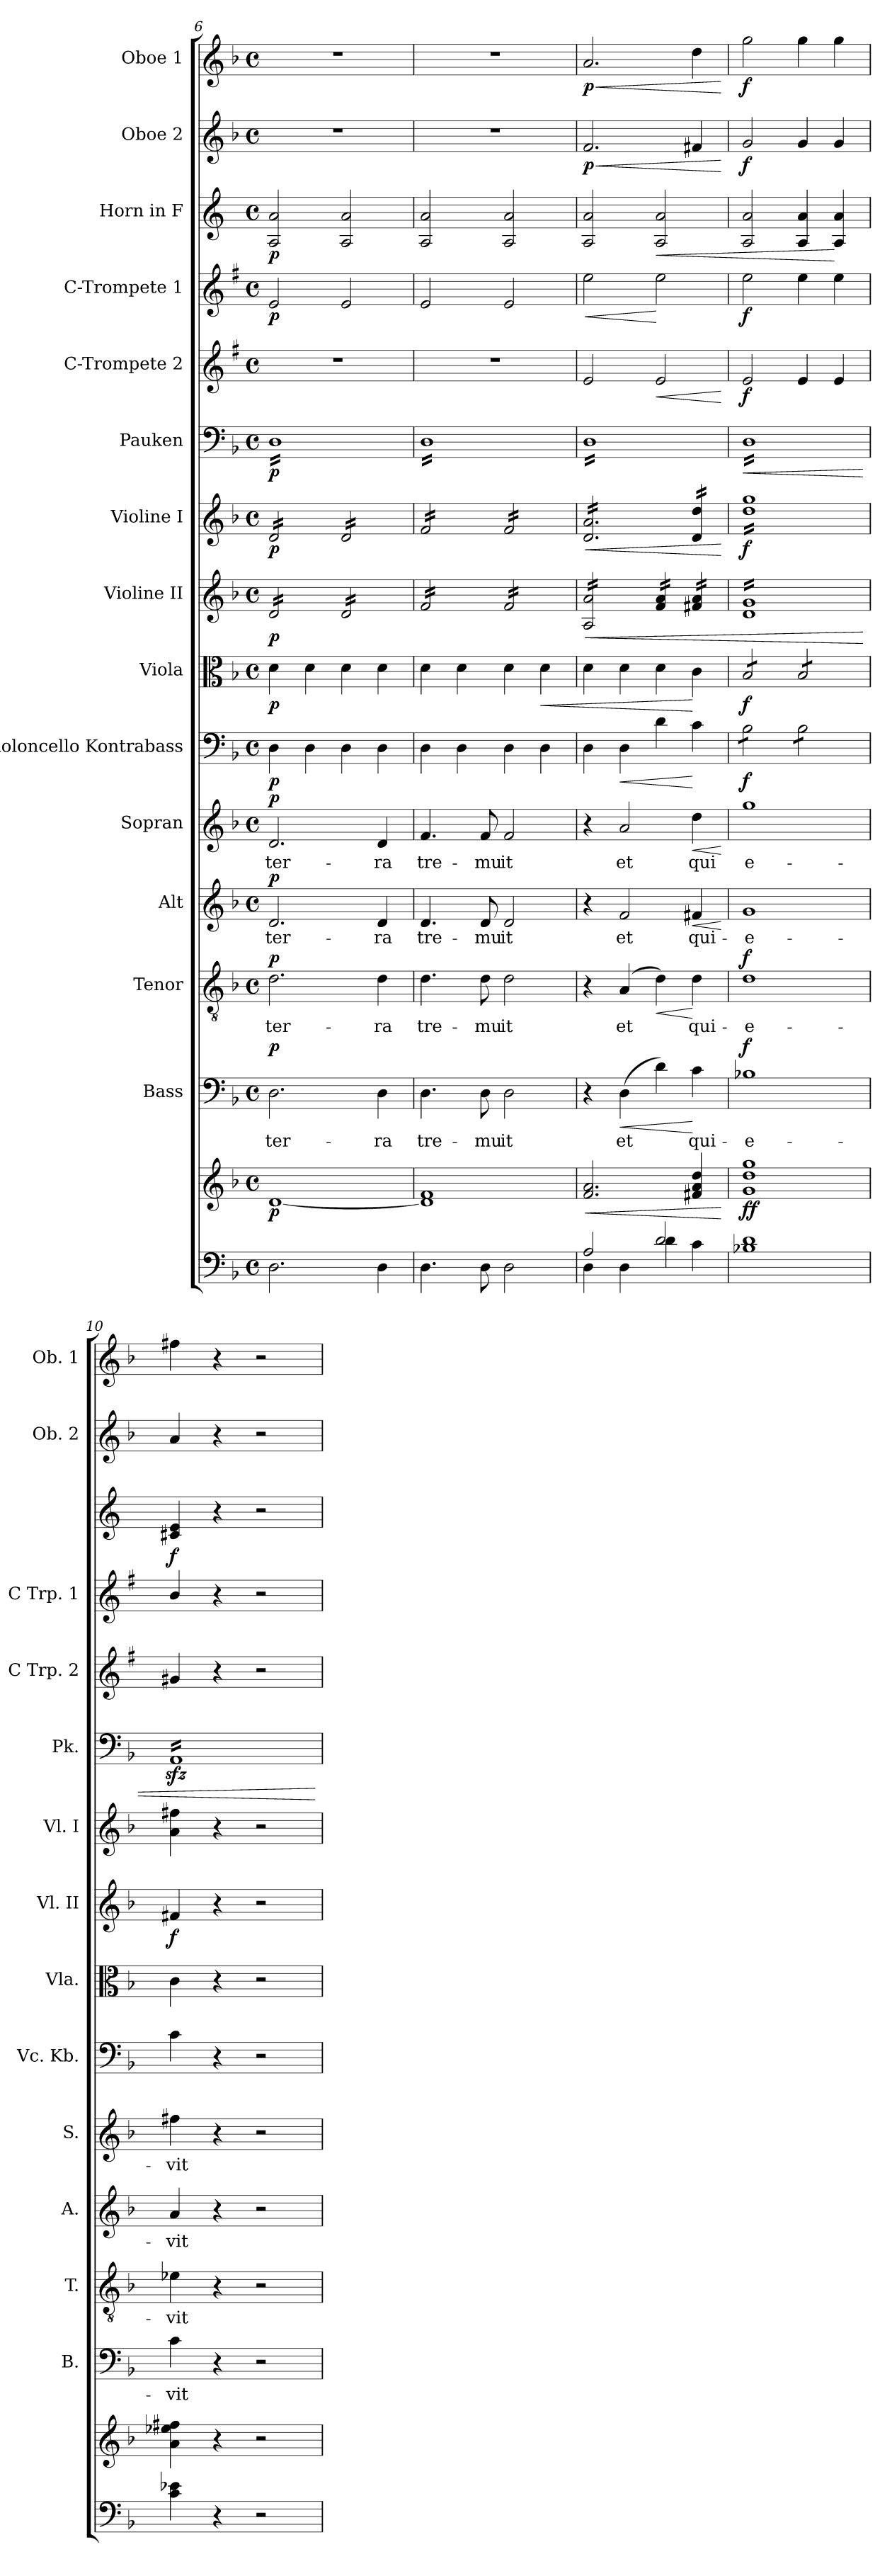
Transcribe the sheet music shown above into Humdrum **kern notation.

**kern	**kern	**dynam	**kern	**text	**dynam	**kern	**text	**dynam	**kern	**text	**dynam	**kern	**text	**dynam	**kern	**dynam	**kern	**dynam	**kern	**dynam	**kern	**dynam	**kern	**dynam	**kern	**dynam	**kern	**dynam	**kern	**dynam	**kern	**dynam	**kern	**dynam
*part15	*part15	*part15	*part14	*part14	*part14	*part13	*part13	*part13	*part12	*part12	*part12	*part11	*part11	*part11	*part10	*part10	*part9	*part9	*part8	*part8	*part7	*part7	*part6	*part6	*part5	*part5	*part4	*part4	*part3	*part3	*part2	*part2	*part1	*part1
*staff16	*staff15	*staff15/16	*staff14	*staff14	*staff14	*staff13	*staff13	*staff13	*staff12	*staff12	*staff12	*staff11	*staff11	*staff11	*staff10	*staff10	*staff9	*staff9	*staff8	*staff8	*staff7	*staff7	*staff6	*staff6	*staff5	*staff5	*staff4	*staff4	*staff3	*staff3	*staff2	*staff2	*staff1	*staff1
*	*	*	*I"Bass	*	*	*I"Tenor	*	*	*I"Alt	*	*	*I"Sopran	*	*	*I"Violoncello Kontrabass	*	*I"Viola	*	*I"Violine II	*	*I"Violine I	*	*I"Pauken	*	*I"C-Trompete 2	*	*I"C-Trompete 1	*	*I"Horn in F	*	*I"Oboe 2	*	*I"Oboe 1	*
*	*	*	*I'B.	*	*	*I'T.	*	*	*I'A.	*	*	*I'S.	*	*	*I'Vc. Kb.	*	*I'Vla.	*	*I'Vl. II	*	*I'Vl. I	*	*I'Pk.	*	*I'C Trp. 2	*	*I'C Trp. 1	*	*	*	*I'Ob. 2	*	*I'Ob. 1	*
*clefF4	*clefG2	*	*clefF4	*	*	*clefGv2	*	*	*clefG2	*	*	*clefG2	*	*	*clefF4	*	*clefC3	*	*clefG2	*	*clefG2	*	*clefF4	*	*clefG2	*	*clefG2	*	*clefG2	*	*clefG2	*	*clefG2	*
*	*	*	*	*	*	*	*	*	*	*	*	*	*	*	*ITrd7c12	*	*	*	*	*	*	*	*	*	*ITrd1c2	*	*ITrd1c2	*	*ITrd4c7	*	*	*	*	*
*k[b-]	*k[b-]	*	*k[b-]	*	*	*k[b-]	*	*	*k[b-]	*	*	*k[b-]	*	*	*k[b-]	*	*k[b-]	*	*k[b-]	*	*k[b-]	*	*k[b-]	*	*k[b-]	*	*k[b-]	*	*k[b-]	*	*k[b-]	*	*k[b-]	*
*F:	*F:	*	*F:	*	*	*F:	*	*	*F:	*	*	*F:	*	*	*F:	*	*F:	*	*F:	*	*F:	*	*F:	*	*F:	*	*F:	*	*F:	*	*F:	*	*F:	*
*M4/4	*M4/4	*	*M4/4	*	*	*M4/4	*	*	*M4/4	*	*	*M4/4	*	*	*M4/4	*	*M4/4	*	*M4/4	*	*M4/4	*	*M4/4	*	*M4/4	*	*M4/4	*	*M4/4	*	*M4/4	*	*M4/4	*
*met(c)	*met(c)	*	*met(c)	*	*	*met(c)	*	*	*met(c)	*	*	*met(c)	*	*	*met(c)	*	*met(c)	*	*met(c)	*	*met(c)	*	*met(c)	*	*met(c)	*	*met(c)	*	*met(c)	*	*met(c)	*	*met(c)	*
=6	=6	=6	=6	=6	=6	=6	=6	=6	=6	=6	=6	=6	=6	=6	=6	=6	=6	=6	=6	=6	=6	=6	=6	=6	=6	=6	=6	=6	=6	=6	=6	=6	=6	=6
!	!	!LO:DY:b	!	!LO:LY:b	!LO:DY:a	!	!LO:LY:b	!LO:DY:a	!	!LO:LY:b	!LO:DY:a	!	!LO:LY:b	!LO:DY:a	!	!LO:DY:b	!	!LO:DY:b	!	!LO:DY:b	!	!LO:DY:b	!	!LO:DY:b	!	!	!	!LO:DY:b	!	!LO:DY:b	!	!	!	!
*	*	*	*	*	*	*	*	*	*	*	*	*	*	*	*	*	*	*	*tremolo	*	*	*	*	*	*	*	*	*	*	*	*	*	*	*
*	*	*	*	*	*	*	*	*	*	*	*	*	*	*	*	*	*	*	*	*	*tremolo	*	*	*	*	*	*	*	*	*	*	*	*	*
*	*	*	*	*	*	*	*	*	*	*	*	*	*	*	*	*	*	*	*	*	*	*	*tremolo	*	*	*	*	*	*	*	*	*	*	*
2.D\	[1d	p	2.D\	ter-	p	2.d\	ter-	p	2.d/	ter-	p	2.d/	ter-	p	4DD\	p	4d\	p	16d/LL	p	16d/LL	p	16DLL	p	1r	.	2d/	p	2D/ 2d/	p	1r	.	1r	.
.	.	.	.	.	.	.	.	.	.	.	.	.	.	.	.	.	.	.	16d/	.	16d/	.	16D	.	.	.	.	.	.	.	.	.	.	.
.	.	.	.	.	.	.	.	.	.	.	.	.	.	.	.	.	.	.	16d/	.	16d/	.	16D	.	.	.	.	.	.	.	.	.	.	.
.	.	.	.	.	.	.	.	.	.	.	.	.	.	.	.	.	.	.	16d/	.	16d/	.	16D	.	.	.	.	.	.	.	.	.	.	.
.	.	.	.	.	.	.	.	.	.	.	.	.	.	.	4DD\	.	4d\	.	16d/	.	16d/	.	16D	.	.	.	.	.	.	.	.	.	.	.
.	.	.	.	.	.	.	.	.	.	.	.	.	.	.	.	.	.	.	16d/	.	16d/	.	16D	.	.	.	.	.	.	.	.	.	.	.
.	.	.	.	.	.	.	.	.	.	.	.	.	.	.	.	.	.	.	16d/	.	16d/	.	16D	.	.	.	.	.	.	.	.	.	.	.
.	.	.	.	.	.	.	.	.	.	.	.	.	.	.	.	.	.	.	16d/JJ	.	16d/JJ	.	16D	.	.	.	.	.	.	.	.	.	.	.
.	.	.	.	.	.	.	.	.	.	.	.	.	.	.	4DD\	.	4d\	.	16d/LL	.	16d/LL	.	16D	.	.	.	2d/	.	2D/ 2d/	.	.	.	.	.
.	.	.	.	.	.	.	.	.	.	.	.	.	.	.	.	.	.	.	16d/	.	16d/	.	16D	.	.	.	.	.	.	.	.	.	.	.
.	.	.	.	.	.	.	.	.	.	.	.	.	.	.	.	.	.	.	16d/	.	16d/	.	16D	.	.	.	.	.	.	.	.	.	.	.
.	.	.	.	.	.	.	.	.	.	.	.	.	.	.	.	.	.	.	16d/	.	16d/	.	16D	.	.	.	.	.	.	.	.	.	.	.
!	!	!	!	!LO:LY:b	!	!	!LO:LY:b	!	!	!LO:LY:b	!	!	!LO:LY:b	!	!	!	!	!	!	!	!	!	!	!	!	!	!	!	!	!	!	!	!	!
4D\	.	.	4D\	-ra	.	4d\	-ra	.	4d/	-ra	.	4d/	-ra	.	4DD\	.	4d\	.	16d/	.	16d/	.	16D	.	.	.	.	.	.	.	.	.	.	.
.	.	.	.	.	.	.	.	.	.	.	.	.	.	.	.	.	.	.	16d/	.	16d/	.	16D	.	.	.	.	.	.	.	.	.	.	.
.	.	.	.	.	.	.	.	.	.	.	.	.	.	.	.	.	.	.	16d/	.	16d/	.	16D	.	.	.	.	.	.	.	.	.	.	.
.	.	.	.	.	.	.	.	.	.	.	.	.	.	.	.	.	.	.	16d/JJ	.	16d/JJ	.	16DJJ	.	.	.	.	.	.	.	.	.	.	.
=7	=7	=7	=7	=7	=7	=7	=7	=7	=7	=7	=7	=7	=7	=7	=7	=7	=7	=7	=7	=7	=7	=7	=7	=7	=7	=7	=7	=7	=7	=7	=7	=7	=7	=7
!	!	!	!	!LO:LY:b	!	!	!LO:LY:b	!	!	!LO:LY:b	!	!	!LO:LY:b	!	!	!	!	!	!	!	!	!	!	!	!	!	!	!	!	!	!	!	!	!
4.D\	1d] 1f	.	4.D\	tre-	.	4.d\	tre-	.	4.d/	tre-	.	4.f/	tre-	.	4DD\	.	4d\	.	16f/LL	.	16f/LL	.	16DLL	.	1r	.	2d/	.	2D/ 2d/	.	1r	.	1r	.
.	.	.	.	.	.	.	.	.	.	.	.	.	.	.	.	.	.	.	16f/	.	16f/	.	16D	.	.	.	.	.	.	.	.	.	.	.
.	.	.	.	.	.	.	.	.	.	.	.	.	.	.	.	.	.	.	16f/	.	16f/	.	16D	.	.	.	.	.	.	.	.	.	.	.
.	.	.	.	.	.	.	.	.	.	.	.	.	.	.	.	.	.	.	16f/	.	16f/	.	16D	.	.	.	.	.	.	.	.	.	.	.
.	.	.	.	.	.	.	.	.	.	.	.	.	.	.	4DD\	.	4d\	.	16f/	.	16f/	.	16D	.	.	.	.	.	.	.	.	.	.	.
.	.	.	.	.	.	.	.	.	.	.	.	.	.	.	.	.	.	.	16f/	.	16f/	.	16D	.	.	.	.	.	.	.	.	.	.	.
!	!	!	!	!LO:LY:b	!	!	!LO:LY:b	!	!	!LO:LY:b	!	!	!LO:LY:b	!	!	!	!	!	!	!	!	!	!	!	!	!	!	!	!	!	!	!	!	!
8D\	.	.	8D\	-mu-	.	8d\	-mu-	.	8d/	-mu-	.	8f/	-mu-	.	.	.	.	.	16f/	.	16f/	.	16D	.	.	.	.	.	.	.	.	.	.	.
.	.	.	.	.	.	.	.	.	.	.	.	.	.	.	.	.	.	.	16f/JJ	.	16f/JJ	.	16D	.	.	.	.	.	.	.	.	.	.	.
!	!	!	!	!LO:LY:b	!	!	!LO:LY:b	!	!	!LO:LY:b	!	!	!LO:LY:b	!	!	!	!	!	!	!	!	!	!	!	!	!	!	!	!	!	!	!	!	!
2D\	.	.	2D\	-it	.	2d\	-it	.	2d/	-it	.	2f/	-it	.	4DD\	.	4d\	.	16f/LL	.	16f/LL	.	16D	.	.	.	2d/	.	2D/ 2d/	.	.	.	.	.
.	.	.	.	.	.	.	.	.	.	.	.	.	.	.	.	.	.	.	16f/	.	16f/	.	16D	.	.	.	.	.	.	.	.	.	.	.
.	.	.	.	.	.	.	.	.	.	.	.	.	.	.	.	.	.	.	16f/	.	16f/	.	16D	.	.	.	.	.	.	.	.	.	.	.
.	.	.	.	.	.	.	.	.	.	.	.	.	.	.	.	.	.	.	16f/	.	16f/	.	16D	.	.	.	.	.	.	.	.	.	.	.
!	!	!	!	!	!	!	!	!	!	!	!	!	!	!	!	!	!	!LO:HP:b	!	!	!	!	!	!	!	!	!	!	!	!	!	!	!	!
.	.	.	.	.	.	.	.	.	.	.	.	.	.	.	4DD\	.	4d\	<	16f/	.	16f/	.	16D	.	.	.	.	.	.	.	.	.	.	.
.	.	.	.	.	.	.	.	.	.	.	.	.	.	.	.	.	.	.	16f/	.	16f/	.	16D	.	.	.	.	.	.	.	.	.	.	.
.	.	.	.	.	.	.	.	.	.	.	.	.	.	.	.	.	.	.	16f/	.	16f/	.	16D	.	.	.	.	.	.	.	.	.	.	.
.	.	.	.	.	.	.	.	.	.	.	.	.	.	.	.	.	.	.	16f/JJ	.	16f/JJ	.	16DJJ	.	.	.	.	.	.	.	.	.	.	.
!!LO:PB:g=z
=8	=8	=8	=8	=8	=8	=8	=8	=8	=8	=8	=8	=8	=8	=8	=8	=8	=8	=8	=8	=8	=8	=8	=8	=8	=8	=8	=8	=8	=8	=8	=8	=8	=8	=8
*^	*	*	*	*	*	*	*	*	*	*	*	*	*	*	*	*	*	*	*	*	*	*	*	*	*	*	*	*	*	*	*	*	*	*
!	!	!	!LO:HP:b	!	!	!	!	!	!	!	!	!	!	!	!	!	!	!	!	!	!LO:HP:b	!	!LO:HP:b	!	!	!	!	!	!LO:HP:b	!	!	!	!LO:HP:b	!	!LO:HP:b
!	!	!	!	!	!	!	!	!	!	!	!	!	!	!	!	!	!	!	!	!	!	!	!	!	!	!	!	!	!	!	!	!	!LO:DY:n=1:b	!	!LO:DY:n=1:b
2A/	4D\	2.f/ 2.a/	<	4r	.	.	4r	.	.	4r	.	.	4r	.	.	4DD\	.	4d\	.	16A/ 16a/LL	<	16d/ 16a/LL	<	16DLL	.	2d/	.	2dd\	<	2D/ 2d/	.	2.f/	< p	2.a/	< p
.	.	.	.	.	.	.	.	.	.	.	.	.	.	.	.	.	.	.	.	16A/ 16a/	.	16d/ 16a/	.	16D	.	.	.	.	.	.	.	.	.	.	.
.	.	.	.	.	.	.	.	.	.	.	.	.	.	.	.	.	.	.	.	16A/ 16a/	.	16d/ 16a/	.	16D	.	.	.	.	.	.	.	.	.	.	.
.	.	.	.	.	.	.	.	.	.	.	.	.	.	.	.	.	.	.	.	16A/ 16a/	.	16d/ 16a/	.	16D	.	.	.	.	.	.	.	.	.	.	.
!	!	!	!	!	!LO:LY:b	!LO:HP:b	!	!LO:LY:b	!	!	!LO:LY:b	!	!	!LO:LY:b	!	!	!LO:HP:b	!	!	!	!	!	!	!	!	!	!	!	!	!	!	!	!	!	!
.	4D\	.	.	(>4D\	et	<	(4A/	et	.	2f/	et	.	2a/	et	.	4DD\	<	4d\	.	16A/ 16a/	.	16d/ 16a/	.	16D	.	.	.	.	.	.	.	.	.	.	.
.	.	.	.	.	.	.	.	.	.	.	.	.	.	.	.	.	.	.	.	16A/ 16a/	.	16d/ 16a/	.	16D	.	.	.	.	.	.	.	.	.	.	.
.	.	.	.	.	.	.	.	.	.	.	.	.	.	.	.	.	.	.	.	16A/ 16a/	.	16d/ 16a/	.	16D	.	.	.	.	.	.	.	.	.	.	.
.	.	.	.	.	.	.	.	.	.	.	.	.	.	.	.	.	.	.	.	16A/ 16a/JJ	.	16d/ 16a/	.	16D	.	.	.	.	.	.	.	.	.	.	.
!	!	!	!	!	!	!	!	!	!LO:HP:b	!	!	!	!	!	!	!	!	!	!	!	!	!	!	!	!	!	!LO:HP:b	!	!	!	!LO:HP:b	!	!	!	!
2d/	4d\	.	.	4d\)	.	.	4d\)	.	<	.	.	.	.	.	.	4D\	.	4d\	.	16f/ 16a/LL	.	16d/ 16a/	.	16D	.	2d/	<	2dd\	[	2D/ 2d/	<	.	.	.	.
.	.	.	.	.	.	.	.	.	.	.	.	.	.	.	.	.	.	.	.	16f/ 16a/	.	16d/ 16a/	.	16D	.	.	.	.	.	.	.	.	.	.	.
.	.	.	.	.	.	.	.	.	.	.	.	.	.	.	.	.	.	.	.	16f/ 16a/	.	16d/ 16a/	.	16D	.	.	.	.	.	.	.	.	.	.	.
.	.	.	.	.	.	.	.	.	.	.	.	.	.	.	.	.	.	.	.	16f/ 16a/JJ	.	16d/ 16a/JJ	.	16D	.	.	.	.	.	.	.	.	.	.	.
!	!	!	!	!	!LO:LY:b	!	!	!LO:LY:b	!	!	!LO:LY:b	!LO:HP:b	!	!LO:LY:b	!LO:HP:b	!	!	!	!	!	!	!	!	!	!	!	!	!	!	!	!	!	!	!	!
.	4c\	4f#X/ 4a/ 4dd/	.	4c\	qui-	[	4d\	qui-	[	4f#X/	qui-	<	4dd\	qui	<	4C\	[	4c\	[	16f#X/ 16a/LL	.	16d/ 16dd/LL	.	16D	.	.	.	.	.	.	.	4f#X/	.	4dd\	.
.	.	.	.	.	.	.	.	.	.	.	.	.	.	.	.	.	.	.	.	16f#X/ 16a/	.	16d/ 16dd/	.	16D	.	.	.	.	.	.	.	.	.	.	.
.	.	.	.	.	.	.	.	.	.	.	.	.	.	.	.	.	.	.	.	16f#X/ 16a/	.	16d/ 16dd/	.	16D	.	.	.	.	.	.	.	.	.	.	.
.	.	.	.	.	.	.	.	.	.	.	.	.	.	.	.	.	.	.	.	16f#X/ 16a/JJ	.	16d/ 16dd/JJ	.	16DJJ	.	.	.	.	.	.	.	.	.	.	.
*v	*v	*	*	*	*	*	*	*	*	*	*	*	*	*	*	*	*	*	*	*	*	*	*	*	*	*	*	*	*	*	*	*	*	*	*
.	.	[	.	.	.	.	.	.	.	.	[	.	.	[	.	.	.	.	.	.	.	[	.	.	.	[	.	.	.	.	.	[	.	[
=9	=9	=9	=9	=9	=9	=9	=9	=9	=9	=9	=9	=9	=9	=9	=9	=9	=9	=9	=9	=9	=9	=9	=9	=9	=9	=9	=9	=9	=9	=9	=9	=9	=9	=9
!	!	!LO:DY:b	!	!LO:LY:b	!LO:DY:a	!	!LO:LY:b	!LO:DY:a	!	!LO:LY:b	!	!	!LO:LY:b	!	!	!LO:DY:b	!	!LO:DY:b	!	!	!	!LO:DY:b	!	!LO:HP:b	!	!LO:DY:b	!	!LO:DY:b	!	!	!	!LO:DY:b	!	!LO:DY:b
*	*	*	*	*	*	*	*	*	*	*	*	*	*	*	*tremolo	*	*	*	*	*	*	*	*	*	*	*	*	*	*	*	*	*	*	*
*	*	*	*	*	*	*	*	*	*	*	*	*	*	*	*	*	*tremolo	*	*	*	*	*	*	*	*	*	*	*	*	*	*	*	*	*
1B-X 1d	1g 1dd 1gg	ff	1B-X	-e-	f	1d	-e-	f	1g	-e-	.	1gg	e-	.	8BB-\L	f	8B-/L	f	16d 16gLL	.	16dd 16ggLL	f	16DLL	<	2d/	f	2dd\	f	2D/ 2d/	.	2g/	f	2gg\	f
.	.	.	.	.	.	.	.	.	.	.	.	.	.	.	.	.	.	.	16d 16g	.	16dd 16gg	.	16D	.	.	.	.	.	.	.	.	.	.	.
.	.	.	.	.	.	.	.	.	.	.	.	.	.	.	8BB-\	.	8B-/	.	16d 16g	.	16dd 16gg	.	16D	.	.	.	.	.	.	.	.	.	.	.
.	.	.	.	.	.	.	.	.	.	.	.	.	.	.	.	.	.	.	16d 16g	.	16dd 16gg	.	16D	.	.	.	.	.	.	.	.	.	.	.
.	.	.	.	.	.	.	.	.	.	.	.	.	.	.	8BB-\	.	8B-/	.	16d 16g	.	16dd 16gg	.	16D	.	.	.	.	.	.	.	.	.	.	.
.	.	.	.	.	.	.	.	.	.	.	.	.	.	.	.	.	.	.	16d 16g	.	16dd 16gg	.	16D	.	.	.	.	.	.	.	.	.	.	.
.	.	.	.	.	.	.	.	.	.	.	.	.	.	.	8BB-\J	.	8B-/J	.	16d 16g	.	16dd 16gg	.	16D	.	.	.	.	.	.	.	.	.	.	.
.	.	.	.	.	.	.	.	.	.	.	.	.	.	.	.	.	.	.	16d 16g	.	16dd 16gg	.	16D	.	.	.	.	.	.	.	.	.	.	.
.	.	.	.	.	.	.	.	.	.	.	.	.	.	.	8BB-\L	.	8B-/L	.	16d 16g	.	16dd 16gg	.	16D	.	4d/	.	4dd\	.	4D/ 4d/	.	4g/	.	4gg\	.
.	.	.	.	.	.	.	.	.	.	.	.	.	.	.	.	.	.	.	16d 16g	.	16dd 16gg	.	16D	.	.	.	.	.	.	.	.	.	.	.
.	.	.	.	.	.	.	.	.	.	.	.	.	.	.	8BB-\	.	8B-/	.	16d 16g	.	16dd 16gg	.	16D	.	.	.	.	.	.	.	.	.	.	.
.	.	.	.	.	.	.	.	.	.	.	.	.	.	.	.	.	.	.	16d 16g	.	16dd 16gg	.	16D	.	.	.	.	.	.	.	.	.	.	.
.	.	.	.	.	.	.	.	.	.	.	.	.	.	.	8BB-\	.	8B-/	.	16d 16g	.	16dd 16gg	.	16D	.	4d/	.	4dd\	.	4D/ 4d/	[	4g/	.	4gg\	.
.	.	.	.	.	.	.	.	.	.	.	.	.	.	.	.	.	.	.	16d 16g	.	16dd 16gg	.	16D	.	.	.	.	.	.	.	.	.	.	.
.	.	.	.	.	.	.	.	.	.	.	.	.	.	.	8BB-\J	.	8B-/J	.	16d 16g	.	16dd 16gg	.	16D	.	.	.	.	.	.	.	.	.	.	.
*	*	*	*	*	*	*	*	*	*	*	*	*	*	*	*	*	*Xtremolo	*	*	*	*	*	*	*	*	*	*	*	*	*	*	*	*	*
*	*	*	*	*	*	*	*	*	*	*	*	*	*	*	*Xtremolo	*	*	*	*	*	*	*	*	*	*	*	*	*	*	*	*	*	*	*
.	.	.	.	.	.	.	.	.	.	.	.	.	.	.	.	.	.	.	16d 16gJJ	.	16dd 16ggJJ	.	16DJJ	.	.	.	.	.	.	.	.	.	.	.
*	*	*	*	*	*	*	*	*	*	*	*	*	*	*	*	*	*	*	*	*	*Xtremolo	*	*	*	*	*	*	*	*	*	*	*	*	*
*	*	*	*	*	*	*	*	*	*	*	*	*	*	*	*	*	*	*	*Xtremolo	*	*	*	*	*	*	*	*	*	*	*	*	*	*	*
.	.	.	.	.	.	.	.	.	.	.	.	.	.	.	.	.	.	.	.	[	.	.	.	.	.	.	.	.	.	.	.	.	.	.
=10	=10	=10	=10	=10	=10	=10	=10	=10	=10	=10	=10	=10	=10	=10	=10	=10	=10	=10	=10	=10	=10	=10	=10	=10	=10	=10	=10	=10	=10	=10	=10	=10	=10	=10
!	!	!	!	!LO:LY:b	!	!	!LO:LY:b	!	!	!LO:LY:b	!	!	!LO:LY:b	!	!	!	!	!	!	!LO:DY:b	!	!	!	!	!	!	!	!	!	!LO:DY:b	!	!	!	!
4c\ 4e-X\	4a\ 4ee-X\ 4ff#X\	.	4c\	-vit	.	4e-X\	-vit	.	4a/	-vit	.	4ff#X\	-vit	.	4C\	.	4c\	.	4f#X/	f	4a\ 4ff#X\	.	16AAzz<LL	.	4f#X/	.	4a/	.	4F#X/ 4A/	f	4a/	.	4ff#X\	.
.	.	.	.	.	.	.	.	.	.	.	.	.	.	.	.	.	.	.	.	.	.	.	16AAzz<	.	.	.	.	.	.	.	.	.	.	.
.	.	.	.	.	.	.	.	.	.	.	.	.	.	.	.	.	.	.	.	.	.	.	16AAzz<	.	.	.	.	.	.	.	.	.	.	.
.	.	.	.	.	.	.	.	.	.	.	.	.	.	.	.	.	.	.	.	.	.	.	16AAzz<	.	.	.	.	.	.	.	.	.	.	.
4r	4r	.	4r	.	.	4r	.	.	4r	.	.	4r	.	.	4r	.	4r	.	4r	.	4r	.	16AAzz<	.	4r	.	4r	.	4r	.	4r	.	4r	.
.	.	.	.	.	.	.	.	.	.	.	.	.	.	.	.	.	.	.	.	.	.	.	16AAzz<	.	.	.	.	.	.	.	.	.	.	.
.	.	.	.	.	.	.	.	.	.	.	.	.	.	.	.	.	.	.	.	.	.	.	16AAzz<	.	.	.	.	.	.	.	.	.	.	.
.	.	.	.	.	.	.	.	.	.	.	.	.	.	.	.	.	.	.	.	.	.	.	16AAzz<	.	.	.	.	.	.	.	.	.	.	.
2r	2r	.	2r	.	.	2r	.	.	2r	.	.	2r	.	.	2r	.	2r	.	2r	.	2r	.	16AAzz<	.	2r	.	2r	.	2r	.	2r	.	2r	.
.	.	.	.	.	.	.	.	.	.	.	.	.	.	.	.	.	.	.	.	.	.	.	16AAzz<	.	.	.	.	.	.	.	.	.	.	.
.	.	.	.	.	.	.	.	.	.	.	.	.	.	.	.	.	.	.	.	.	.	.	16AAzz<	.	.	.	.	.	.	.	.	.	.	.
.	.	.	.	.	.	.	.	.	.	.	.	.	.	.	.	.	.	.	.	.	.	.	16AAzz<	.	.	.	.	.	.	.	.	.	.	.
.	.	.	.	.	.	.	.	.	.	.	.	.	.	.	.	.	.	.	.	.	.	.	16AAzz<	.	.	.	.	.	.	.	.	.	.	.
.	.	.	.	.	.	.	.	.	.	.	.	.	.	.	.	.	.	.	.	.	.	.	16AAzz<	.	.	.	.	.	.	.	.	.	.	.
.	.	.	.	.	.	.	.	.	.	.	.	.	.	.	.	.	.	.	.	.	.	.	16AAzz<	.	.	.	.	.	.	.	.	.	.	.
.	.	.	.	.	.	.	.	.	.	.	.	.	.	.	.	.	.	.	.	.	.	.	16AAzz<JJ	.	.	.	.	.	.	.	.	.	.	.
*	*	*	*	*	*	*	*	*	*	*	*	*	*	*	*	*	*	*	*	*	*	*	*Xtremolo	*	*	*	*	*	*	*	*	*	*	*
.	.	.	.	.	.	.	.	.	.	.	.	.	.	.	.	.	.	.	.	.	.	.	.	[	.	.	.	.	.	.	.	.	.	.
=	=	=	=	=	=	=	=	=	=	=	=	=	=	=	=	=	=	=	=	=	=	=	=	=	=	=	=	=	=	=	=	=	=	=
*-	*-	*-	*-	*-	*-	*-	*-	*-	*-	*-	*-	*-	*-	*-	*-	*-	*-	*-	*-	*-	*-	*-	*-	*-	*-	*-	*-	*-	*-	*-	*-	*-	*-	*-
